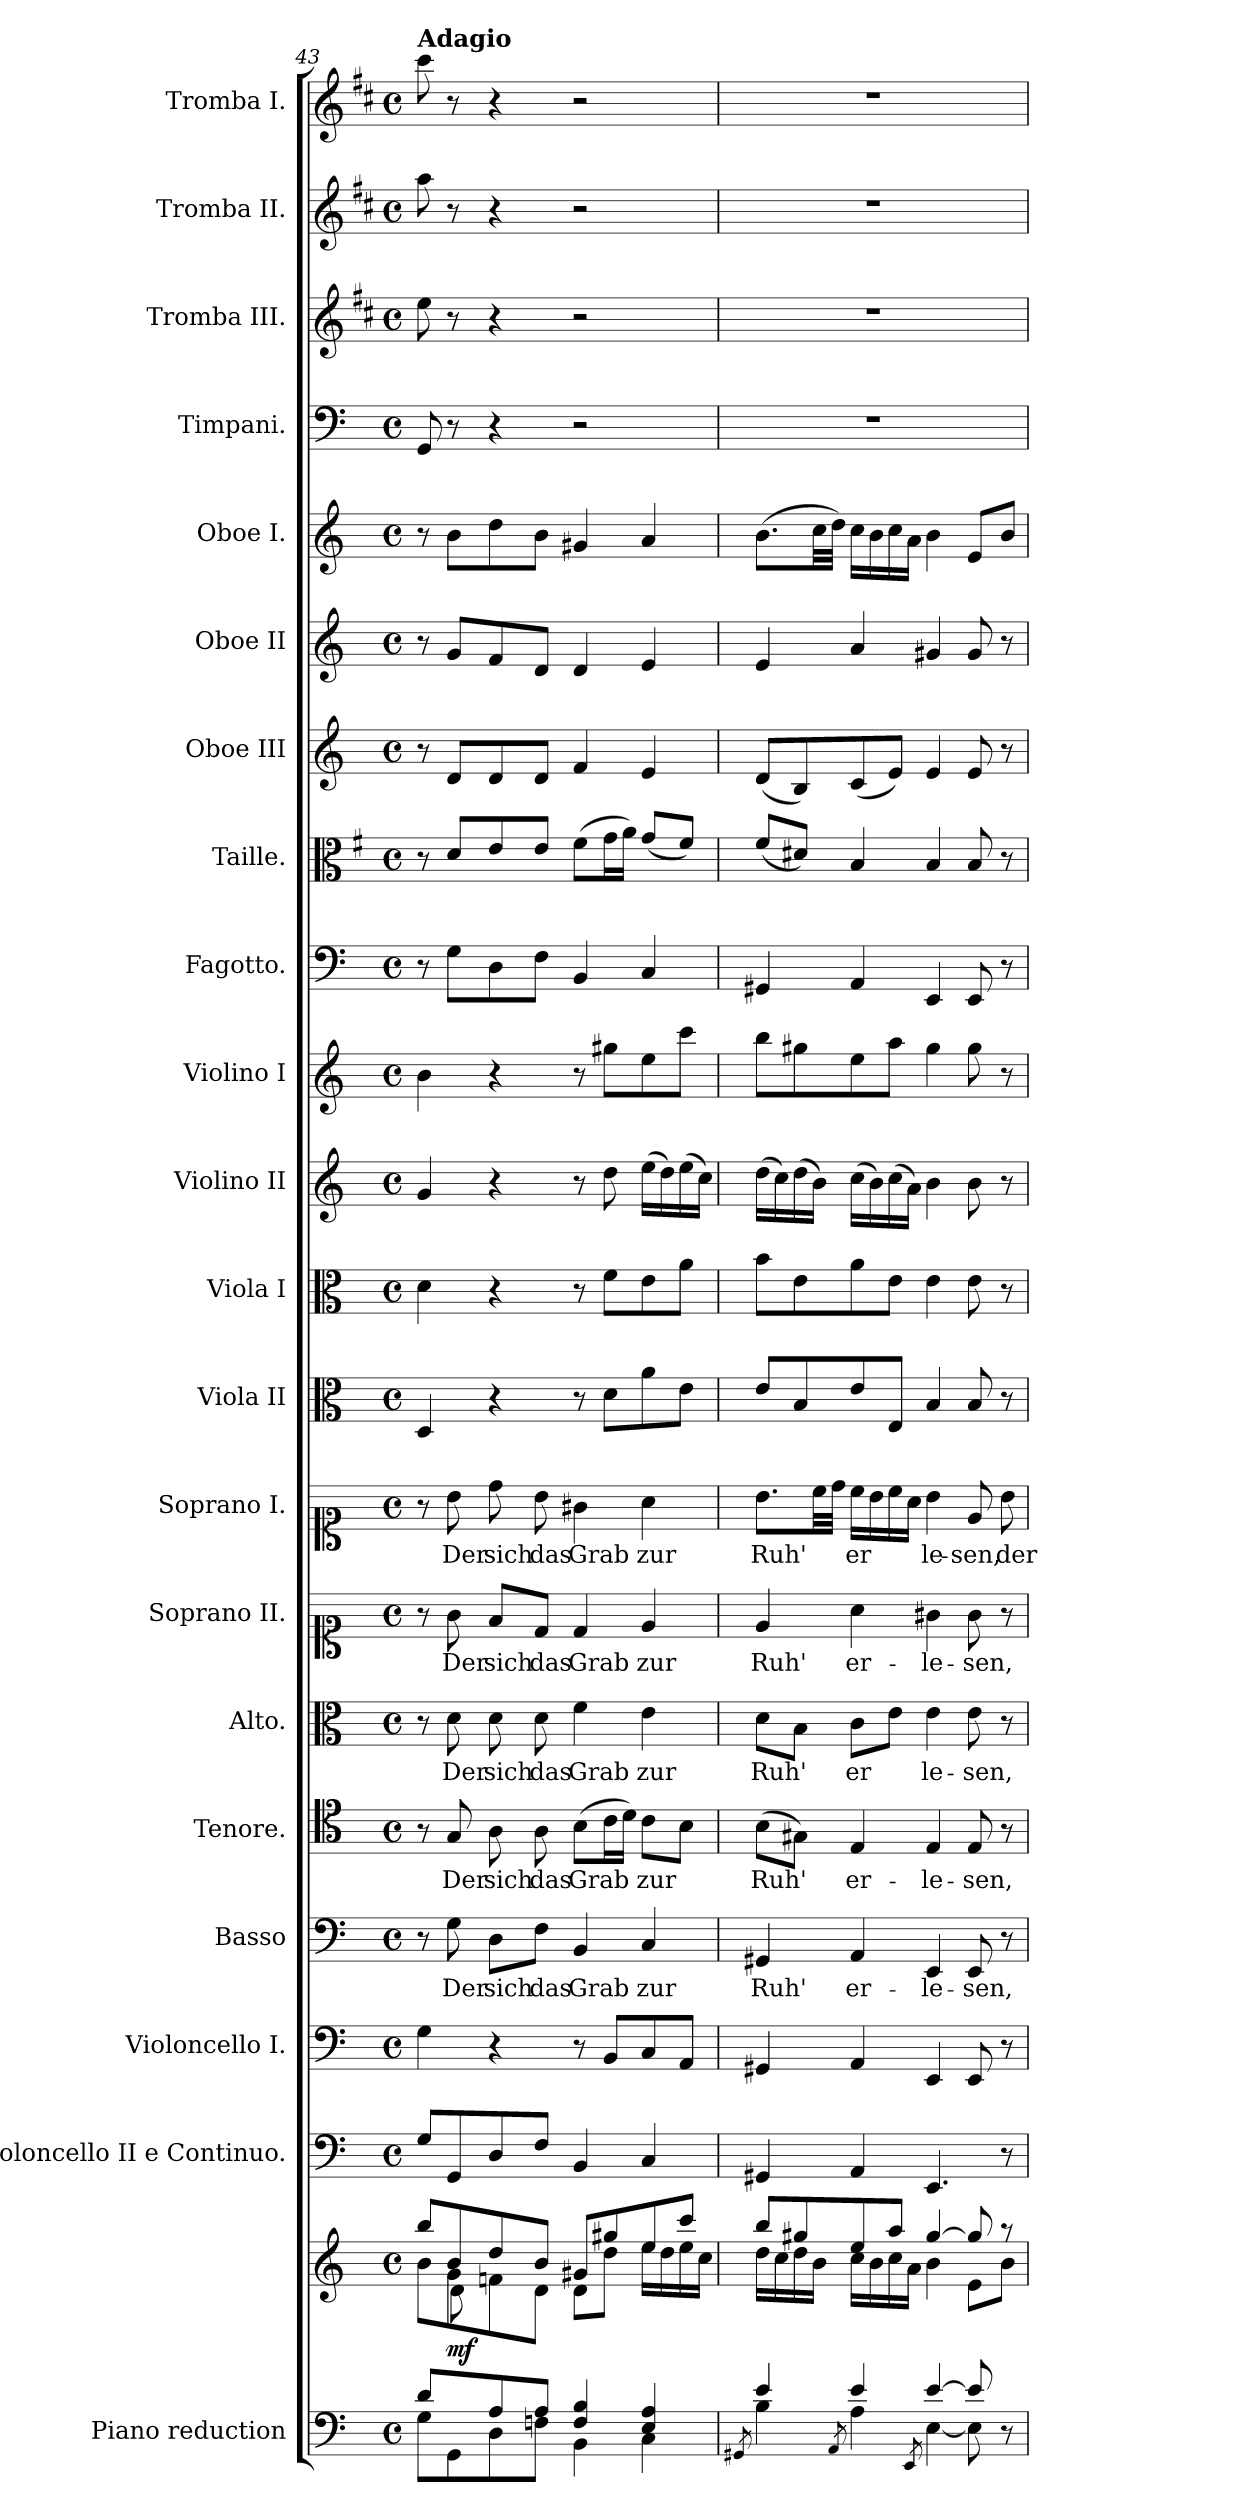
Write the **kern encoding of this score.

**kern	**kern	**dynam	**kern	**kern	**kern	**text	**kern	**text	**kern	**text	**kern	**text	**kern	**text	**kern	**kern	**kern	**kern	**kern	**kern	**kern	**kern	**kern	**kern	**kern	**kern	**kern
*part21	*part21	*part21	*part20	*part19	*part18	*part18	*part17	*part17	*part16	*part16	*part15	*part15	*part14	*part14	*part13	*part12	*part11	*part10	*part9	*part8	*part7	*part6	*part5	*part4	*part3	*part2	*part1
*staff22	*staff21	*staff21/22	*staff20	*staff19	*staff18	*staff18	*staff17	*staff17	*staff16	*staff16	*staff15	*staff15	*staff14	*staff14	*staff13	*staff12	*staff11	*staff10	*staff9	*staff8	*staff7	*staff6	*staff5	*staff4	*staff3	*staff2	*staff1
*I"Piano reduction	*	*	*I"Violoncello II e Continuo.	*I"Violoncello I.	*I"Basso	*	*I"Tenore.	*	*I"Alto.	*	*I"Soprano II.	*	*I"Soprano I.	*	*I"Viola II	*I"Viola I	*I"Violino II	*I"Violino I	*I"Fagotto.	*I"Taille.	*I"Oboe III	*I"Oboe II	*I"Oboe I.	*I"Timpani.	*I"Tromba III.	*I"Tromba II.	*I"Tromba I.
*I'Pno	*	*	*I'Vc	*I'Vc	*	*	*	*	*	*	*	*	*	*	*	*I'Vla	*	*I'Vln	*	*	*I'Ob	*I'Ob	*I'Ob	*I'Timp	*	*	*
*clefF4	*clefG2	*	*clefF4	*clefF4	*clefF4	*	*clefC4	*	*clefC3	*	*clefC1	*	*clefC1	*	*clefC3	*clefC3	*clefG2	*clefG2	*clefF4	*clefC3	*clefG2	*clefG2	*clefG2	*clefF4	*clefG2	*clefG2	*clefG2
*	*	*	*	*ITrd-7c-12	*	*	*	*	*	*	*	*	*	*	*	*	*	*	*	*ITrd4c7	*	*	*	*	*ITrd1c2	*ITrd1c2	*ITrd1c2
*k[]	*k[]	*	*k[]	*k[]	*k[]	*	*k[]	*	*k[]	*	*k[]	*	*k[]	*	*k[]	*k[]	*k[]	*k[]	*k[]	*k[]	*k[]	*k[]	*k[]	*k[]	*k[]	*k[]	*k[]
*M4/4	*M4/4	*	*M4/4	*M4/4	*M4/4	*	*M4/4	*	*M4/4	*	*M4/4	*	*M4/4	*	*M4/4	*M4/4	*M4/4	*M4/4	*M4/4	*M4/4	*M4/4	*M4/4	*M4/4	*M4/4	*M4/4	*M4/4	*M4/4
*met(c)	*met(c)	*	*met(c)	*met(c)	*met(c)	*	*met(c)	*	*met(c)	*	*met(c)	*	*met(c)	*	*met(c)	*met(c)	*met(c)	*met(c)	*met(c)	*met(c)	*met(c)	*met(c)	*met(c)	*met(c)	*met(c)	*met(c)	*met(c)
=43	=43	=43	=43	=43	=43	=43	=43	=43	=43	=43	=43	=43	=43	=43	=43	=43	=43	=43	=43	=43	=43	=43	=43	=43	=43	=43	=43
*^	*^	*	*	*	*	*	*	*	*	*	*	*	*	*	*	*	*	*	*	*	*	*	*	*	*	*	*
*	*	*	*^	*	*	*	*	*	*	*	*	*	*	*	*	*	*	*	*	*	*	*	*	*	*	*	*	*	*
!	!	!	!	!	!	!	!	!	!	!	!	!	!	!	!	!	!	!	!	!	!	!	!	!	!	!	!	!	!	!LO:TX:a:B:t=Adagio
8d/L	8G\L	8bb/L	8b\L	8ryy	.	8G/L	4g\	8r	.	8r	.	8r	.	8r	.	8r	.	4D/	4d\	4g/	4b\	8r	8r	8r	8r	8r	8GG/	8dd\	8gg\	8bb\
!	!	!	!	!	!LO:DY:b	!	!	!	!LO:LY:b	!	!LO:LY:b	!	!LO:LY:b	!	!LO:LY:b	!	!LO:LY:b	!	!	!	!	!	!	!	!	!	!	!	!	!
8ryy	8GG\	8b/	8g\	8d\	mf	8GG/	.	8G\	Der	8G/	Der	8d\	Der	8g\	Der	8b\	Der	.	.	.	.	8G\L	8G/L	8d/L	8g/L	8b\L	8r	8r	8r	8r
!	!	!	!	!	!	!	!	!	!LO:LY:b	!	!LO:LY:b	!	!LO:LY:b	!	!LO:LY:b	!	!LO:LY:b	!	!	!	!	!	!	!	!	!	!	!	!	!
8A/	8D\	8dd/	8fn\	2.ryy	.	8D/	4r	8D\L	sich	8A\	sich	8d\	sich	8f/L	sich	8dd\	sich	4r	4r	4r	4r	8D\	8A/	8d/	8f/	8dd\	4r	4r	4r	4r
!	!	!	!	!	!	!	!	!	!LO:LY:b	!	!LO:LY:b	!	!LO:LY:b	!	!LO:LY:b	!	!LO:LY:b	!	!	!	!	!	!	!	!	!	!	!	!	!
8A/J	8Fn\J	8b/J	8d\J	.	.	8F/J	.	8F\J	das	8A\	das	8d\	das	8d/J	das	8b\	das	.	.	.	.	8F\J	8A/J	8d/J	8d/J	8b\J	.	.	.	.
!	!	!	!	!	!	!	!	!	!LO:LY:b	!	!LO:LY:b	!	!LO:LY:b	!	!LO:LY:b	!	!LO:LY:b	!	!	!	!	!	!	!	!	!	!	!	!	!
4F/ 4B/	4BB\	8g#X/L	8d\L	.	.	4BB/	8r	4BB/	Grab	(8B\L	Grab	4f\	Grab	4d/	Grab	4g#X\	Grab	8r	8r	8r	8r	4BB/	(8B\L	4f/	4d/	4g#X/	2r	2r	2r	2r
.	.	8gg#X/	8dd\J	.	.	.	8B/L	.	.	16c\L	.	.	.	.	.	.	.	8d\L	8f\L	8dd\	8gg#X\L	.	16c\L	.	.	.	.	.	.	.
.	.	.	.	.	.	.	.	.	.	16d\JJ)	.	.	.	.	.	.	.	.	.	.	.	.	16d\JJ)	.	.	.	.	.	.	.
!	!	!	!	!	!	!	!	!	!LO:LY:b	!	!LO:LY:b	!	!LO:LY:b	!	!LO:LY:b	!	!LO:LY:b	!	!	!	!	!	!	!	!	!	!	!	!	!
4E/ 4A/	4C\	8ee/	16ee\LL	.	.	4C/	8c/	4C/	zur	8c\L	zur	4e\	zur	4e/	zur	4a\	zur	8a\	8e\	(16ee\LL	8ee\	4C/	(8c/L	4e/	4e/	4a/	.	.	.	.
.	.	.	16dd\	.	.	.	.	.	.	.	.	.	.	.	.	.	.	.	.	16dd\)	.	.	.	.	.	.	.	.	.	.
.	.	8ccc/J	16ee\	.	.	.	8A/J	.	.	8B\J	.	.	.	.	.	.	.	8e\J	8a\J	(16ee\	8ccc\J	.	8B/J)	.	.	.	.	.	.	.
.	.	.	16cc\JJ	.	.	.	.	.	.	.	.	.	.	.	.	.	.	.	.	16cc\JJ)	.	.	.	.	.	.	.	.	.	.
*	*	*v	*v	*v	*	*	*	*	*	*	*	*	*	*	*	*	*	*	*	*	*	*	*	*	*	*	*	*	*	*
=44	=44	=44	=44	=44	=44	=44	=44	=44	=44	=44	=44	=44	=44	=44	=44	=44	=44	=44	=44	=44	=44	=44	=44	=44	=44	=44	=44	=44
.	8qGG#X/	.	.	.	.	.	.	.	.	.	.	.	.	.	.	.	.	.	.	.	.	.	.	.	.	.	.	.
*	*	*^	*	*	*	*	*	*	*	*	*	*	*	*	*	*	*	*	*	*	*	*	*	*	*	*	*	*
!	!	!	!	!	!	!	!	!LO:LY:b	!	!LO:LY:b	!	!LO:LY:b	!	!LO:LY:b	!	!LO:LY:b	!	!	!	!	!	!	!	!	!	!	!	!	!
4e/	4B\	8bb/L	16dd\LL	.	4GG#X/	4G#X/	4GG#X/	Ruh'	(8B\L	Ruh'	8d\L	Ruh'	4e/	Ruh'	8.b\L	Ruh'	8e/L	8b\L	(16dd\LL	8bb\L	4GG#X/	(8B/L	(8d/L	4e/	(8.b\L	1r	1r	1r	1r
.	.	.	16cc\	.	.	.	.	.	.	.	.	.	.	.	.	.	.	.	16cc\)	.	.	.	.	.	.	.	.	.	.
.	.	8gg#X/	16dd\	.	.	.	.	.	8G#X\J)	.	8B\J	.	.	.	.	.	8B/	8e\	(16dd\	8gg#X\	.	8G#X/J)	8B/)	.	.	.	.	.	.
.	.	.	16b\JJ	.	.	.	.	.	.	.	.	.	.	.	32cc\LL	.	.	.	16b\JJ)	.	.	.	.	.	32cc\LL	.	.	.	.
.	.	.	.	.	.	.	.	.	.	.	.	.	.	.	32dd\JJJ	.	.	.	.	.	.	.	.	.	32dd\JJJ)	.	.	.	.
.	8qAA/	.	.	.	.	.	.	.	.	.	.	.	.	.	.	.	.	.	.	.	.	.	.	.	.	.	.	.	.
!	!	!	!	!	!	!	!	!LO:LY:b	!	!LO:LY:b	!	!LO:LY:b	!	!LO:LY:b	!	!LO:LY:b	!	!	!	!	!	!	!	!	!	!	!	!	!
4e/	4A\	8ee/	16cc\LL	.	4AA/	4A/	4AA/	er-	4E/	er-	8c\L	er	4a\	er-	16cc\LL	er	8e/	8a\	(16cc\LL	8ee\	4AA/	4E/	(8c/	4a/	16cc\LL	.	.	.	.
.	.	.	16b\	.	.	.	.	.	.	.	.	.	.	.	16b\	.	.	.	16b\)	.	.	.	.	.	16b\	.	.	.	.
.	.	8aa/J	16cc\	.	.	.	.	.	.	.	8e\J	.	.	.	16cc\	.	8E/J	8e\J	(16cc\	8aa\J	.	.	8e/J)	.	16cc\	.	.	.	.
.	.	.	16a\JJ	.	.	.	.	.	.	.	.	.	.	.	16a\JJ	.	.	.	16a\JJ)	.	.	.	.	.	16a\JJ	.	.	.	.
.	8qEE/	.	.	.	.	.	.	.	.	.	.	.	.	.	.	.	.	.	.	.	.	.	.	.	.	.	.	.	.
!	!	!	!	!	!	!	!	!LO:LY:b	!	!LO:LY:b	!	!LO:LY:b	!	!LO:LY:b	!	!LO:LY:b	!	!	!	!	!	!	!	!	!	!	!	!	!
[4e/	[4E\	[4gg#/	4b\	.	4.EE/	4E/	4EE/	-le-	4E/	-le-	4e\	le-	4g#X\	-le-	4b\	le-	4B/	4e\	4b\	4gg#\	4EE/	4E/	4e/	4g#X/	4b\	.	.	.	.
!	!	!	!	!	!	!	!	!LO:LY:b	!	!LO:LY:b	!	!LO:LY:b	!	!LO:LY:b	!	!LO:LY:b	!	!	!	!	!	!	!	!	!	!	!	!	!
8e/]	8E\]	8gg#/]	8e\L	.	.	8E/	8EE/	-sen,	8E/	-sen,	8e\	-sen,	8g#\	-sen,	8e/	-sen,	8B/	8e\	8b\	8gg#\	8EE/	8E/	8e/	8g#/	8e/L	.	.	.	.
!	!	!	!	!	!	!	!	!	!	!	!	!	!	!	!	!LO:LY:b	!	!	!	!	!	!	!	!	!	!	!	!	!
8r	8ryy	8r	8b\J	.	8r	8r	8r	.	8r	.	8r	.	8r	.	8b\	der	8r	8r	8r	8r	8r	8r	8r	8r	8b/J	.	.	.	.
*v	*v	*	*	*	*	*	*	*	*	*	*	*	*	*	*	*	*	*	*	*	*	*	*	*	*	*	*	*	*
*	*v	*v	*	*	*	*	*	*	*	*	*	*	*	*	*	*	*	*	*	*	*	*	*	*	*	*	*	*
=	=	=	=	=	=	=	=	=	=	=	=	=	=	=	=	=	=	=	=	=	=	=	=	=	=	=	=
*-	*-	*-	*-	*-	*-	*-	*-	*-	*-	*-	*-	*-	*-	*-	*-	*-	*-	*-	*-	*-	*-	*-	*-	*-	*-	*-	*-
